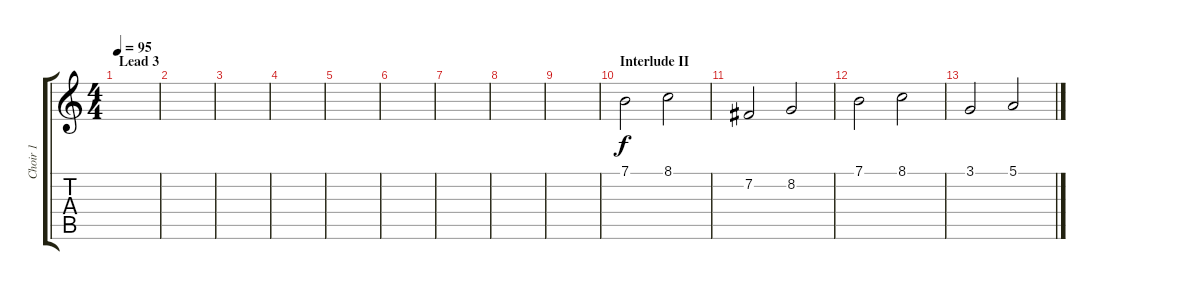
\track ("Choir 1" "Choir 1") {instrument choiraahs}
\staff {score tabs}
\tuning (E4 B3 G3 D3 A2 E2) {hide}
\ts (4 4)
\section ("" "Lead 3")
\tempo 95
\clef g2
\ks c
|
|
|
|
|
|
|
|
|
\section ("" "Interlude II")
7.1.2 8.1.2 |
7.2.2 8.2.2 |
7.1.2 8.1.2 |
3.1.2 5.1.2
